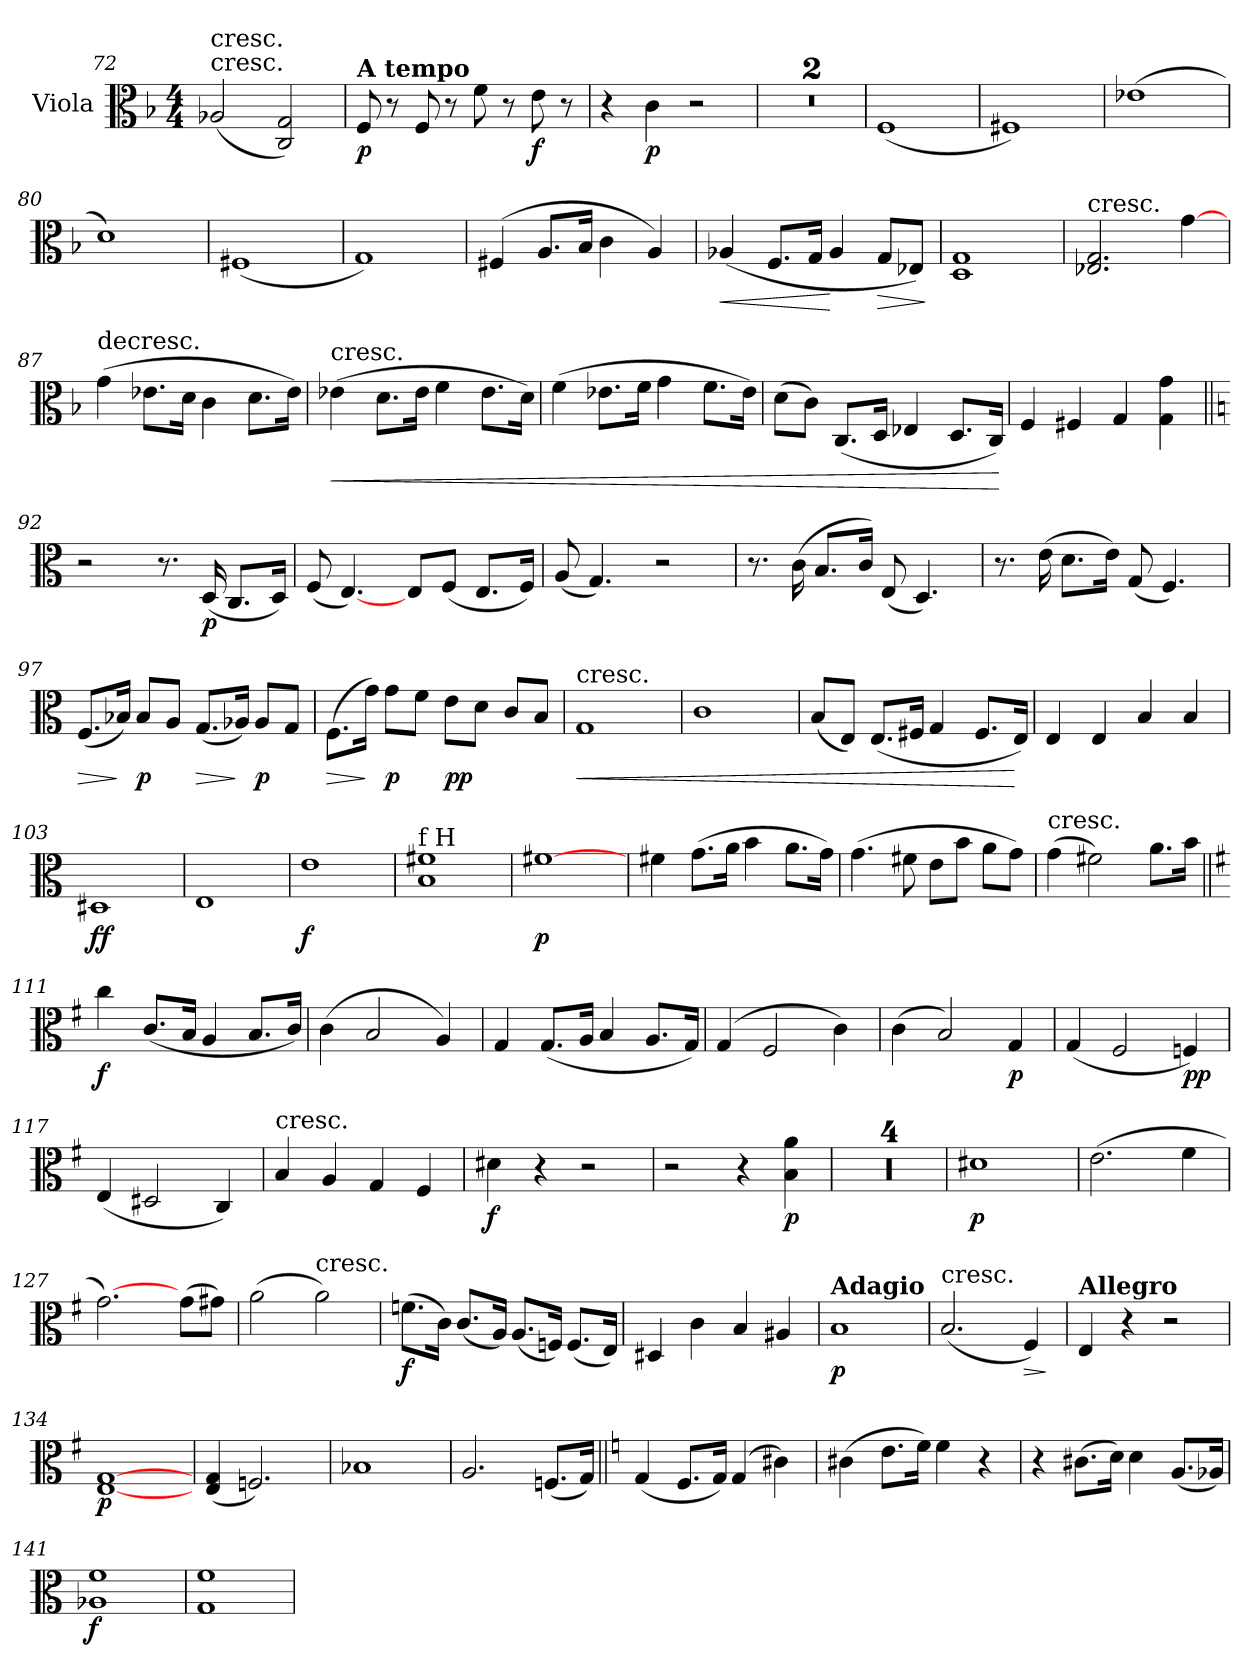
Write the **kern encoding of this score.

**kern	**dynam
*part1	*part1
*staff1	*staff1
*I"Viola	*
*I'Vla	*
*clefC3	*
*k[b-]	*
*F:	*
*M4/4	*
=72	=72
!LO:TX:a:t=cresc.	!
!LO:TX:a:t=cresc.	!
(2A-X	.
2C 2G)	.
=73	=73
!LO:TX:a:B:t=A tempo	!
8F	p
8r	.
8F	.
8r	.
8f	.
8r	.
8e	f
8r	.
=74	=74
4r	.
4c	p
2r	.
=75	=75
1r	.
=76	=76
1r	.
=77	=77
(1F	.
=78	=78
1F#X)	.
=79	=79
(1e-X	.
=80	=80
1d)	.
=81	=81
(1F#X	.
=82	=82
1G)	.
=83	=83
(4F#X	.
8.A/L	.
16B-/Jk	.
4c	.
4A)	.
=84	=84
!	!LO:HP:b
(4A-X	<
8.F/L	.
16G/Jk	.
4A-	[
!	!LO:HP:b
8G/L	>
8E-X/J)	.
.	]
=85	=85
1D 1G	.
=86	=86
!LO:TX:t=cresc.	!
2.E-X 2.G	.
[4g	.
=87	=87
!LO:TX:t=decresc.	!
(4g	.
8.e-X\L	.
16d\Jk	.
4c	.
8.d\L	.
16e-\Jk)	.
=88	=88
!LO:TX:a:t=cresc.	!
!	!LO:HP:b
(4e-X	<
8.d\L	.
16e-\Jk	.
4f	.
8.e-\L	.
16d\Jk)	.
=89	=89
(4f	.
8.e-X\L	.
16f\Jk	.
4g	.
8.f\L	.
16e-\Jk)	.
=90	=90
(8d\L	.
8c\J)	.
(8.C/L	.
16D/Jk	.
4E-X	.
8.D/L	.
16C/Jk)	.
.	[
=91	=91
4F	.
4F#X	.
4G	.
4G 4g	.
=92||	=92||
*k[]	*
*C:	*
2r	.
8.r	.
(16D	p
8.C/L	.
16D/Jk)	.
=93	=93
(8F	.
[4.E)	.
8E/L	.
(8F/J	.
8.E/L	.
16F/Jk)	.
=94	=94
(8A	.
4.G)	.
2r	.
=95	=95
8.r	.
(16c	.
8.B/L	.
16c/Jk)	.
(8E	.
4.D)	.
=96	=96
8.r	.
(16e	.
8.d\L	.
16e\Jk)	.
(8G	.
4.F)	.
=97	=97
!	!LO:HP:b
(8.F/L	>
16B-X/Jk)	]
8B-/L	p
8A/J	.
!	!LO:HP:b
(8.G/L	>
16A-X/Jk)	]
8A-/L	p
8G/J	.
=98	=98
!	!LO:HP:b
(8.F\L	>
16g\Jk)	]
8g\L	p
8f\J	.
8e\L	pp
8d\J	.
8c/L	.
8B/J	.
=99	=99
!LO:TX:a:t=cresc.	!
!	!LO:HP:b
1G	<
=100	=100
1c	.
=101	=101
(8B/L	.
8E/J)	.
(8.E/L	.
16F#X/Jk	.
4G	.
8.F#/L	.
16E/Jk)	[
=102	=102
4E	.
4E	.
4B	.
4B	.
=103	=103
1D#X	ff
=104	=104
1E	.
=105	=105
1e	f
=106	=106
!LO:TX:a:t=f H	!
1B 1f#X	.
=107	=107
[1f#X	p
=108	=108
4f#X	.
(8.g\L	.
16a\Jk	.
4b	.
8.a\L	.
16g\Jk)	.
=109	=109
(4.g	.
8f#X	.
8e\L	.
8b\J	.
8a\L	.
8g\J)	.
=110	=110
!LO:TX:a:t=cresc.	!
(4g	.
2f#X)	.
8.a\L	.
16b\Jk	.
=111||	=111||
*k[f#]	*
*e:	*
4cc	f
(8.c/L	.
16B/Jk	.
4A	.
8.B/L	.
16c/Jk)	.
=112	=112
(4c	.
2B	.
4A)	.
=113	=113
4G	.
(8.G/L	.
16A/Jk	.
4B	.
8.A/L	.
16G/Jk)	.
=114	=114
(4G	.
2F#	.
4c)	.
=115	=115
(4c	.
2B)	.
4G	p
=116	=116
(4G	.
2F#	.
4Fn)	pp
=117	=117
(4E	.
2D#X	.
4C)	.
=118	=118
!LO:TX:a:t=cresc.	!
4B	.
4A	.
4G	.
4F#	.
=119	=119
4d#X	f
4r	.
2r	.
=120	=120
2r	.
4r	.
4B 4a	p
=121	=121
1r	.
=122	=122
1r	.
=123	=123
1r	.
=124	=124
1r	.
=125	=125
1d#X	p
=126	=126
(2.e	.
4f#	.
=127	=127
[2.g)	.
(8g\L	.
8g#X\J)	.
=128	=128
(2a	.
!LO:TX:a:t=cresc.	!
2a)	.
=129	=129
(8.fn\L	f
16c\Jk)	.
(8.c/L	.
16A/Jk)	.
(8.A/L	.
16Fn/Jk)	.
(8.F/L	.
16E/Jk)	.
=130	=130
4D#X	.
4c	.
4B	.
4A#X	.
=131	=131
!LO:TX:a:B:t=Adagio	!
1B	p
=132	=132
!LO:TX:t=cresc.	!
(2.B	.
!	!LO:HP:b
4F#)	>
.	]
=133	=133
!LO:TX:a:B:t=Allegro	!
4E	.
4r	.
2r	.
=134	=134
[1E [1G	p
=135	=135
(4E 4G	.
2.Fn)	.
=136	=136
1B-X	.
=137	=137
2.A	.
(8.Fn/L	.
16G/Jk)	.
=138||	=138||
*k[]	*
*C:	*
(4G	.
8.F/L	.
16G/Jk)	.
(4G	.
4c#X)	.
=139	=139
(4c#X	.
8.e\L	.
16f\Jk)	.
4f	.
4r	.
=140	=140
4r	.
(8.c#X\L	.
16d\Jk)	.
4d	.
(8.A/L	.
16A-X/Jk)	.
=141	=141
1A-X 1f	f
=142	=142
1G 1f	.
=	=
*-	*-
